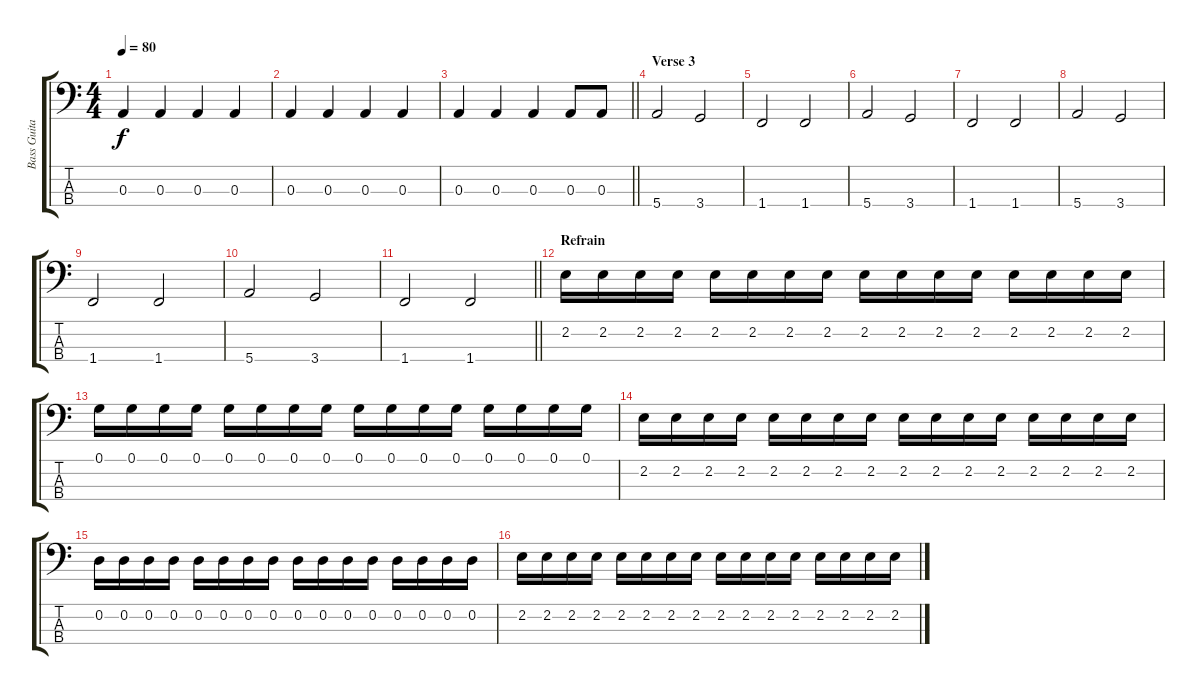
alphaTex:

\track ("Bass Guitar (Stefan)" "Bass Guita") {instrument electricbassfinger}
\staff {score tabs}
\tuning (G2 D2 A1 E1) {hide}
\ts (4 4)
\tempo 80
\clef f4
\ks c
0.3.4{dy f} 0.3.4 0.3.4 0.3.4 |
0.3.4 0.3.4 0.3.4 0.3.4 |
\barLineRight lightlight
0.3.4 0.3.4 0.3.4 0.3.8 0.3.8 |
\section ("" "Verse 3")
5.4.2 3.4.2 |
1.4.2 1.4.2 |
5.4.2 3.4.2 |
1.4.2 1.4.2 |
5.4.2 3.4.2 |
1.4.2 1.4.2 |
5.4.2 3.4.2 |
\barLineRight lightlight
1.4.2 1.4.2 |
\section ("" "Refrain")
2.2.16 2.2.16 2.2.16 2.2.16 2.2.16 2.2.16 2.2.16 2.2.16 2.2.16 2.2.16 2.2.16 2.2.16 2.2.16 2.2.16 2.2.16 2.2.16 |
0.1.16 0.1.16 0.1.16 0.1.16 0.1.16 0.1.16 0.1.16 0.1.16 0.1.16 0.1.16 0.1.16 0.1.16 0.1.16 0.1.16 0.1.16 0.1.16 |
2.2.16 2.2.16 2.2.16 2.2.16 2.2.16 2.2.16 2.2.16 2.2.16 2.2.16 2.2.16 2.2.16 2.2.16 2.2.16 2.2.16 2.2.16 2.2.16 |
0.2.16 0.2.16 0.2.16 0.2.16 0.2.16 0.2.16 0.2.16 0.2.16 0.2.16 0.2.16 0.2.16 0.2.16 0.2.16 0.2.16 0.2.16 0.2.16 |
2.2.16 2.2.16 2.2.16 2.2.16 2.2.16 2.2.16 2.2.16 2.2.16 2.2.16 2.2.16 2.2.16 2.2.16 2.2.16 2.2.16 2.2.16 2.2.16
